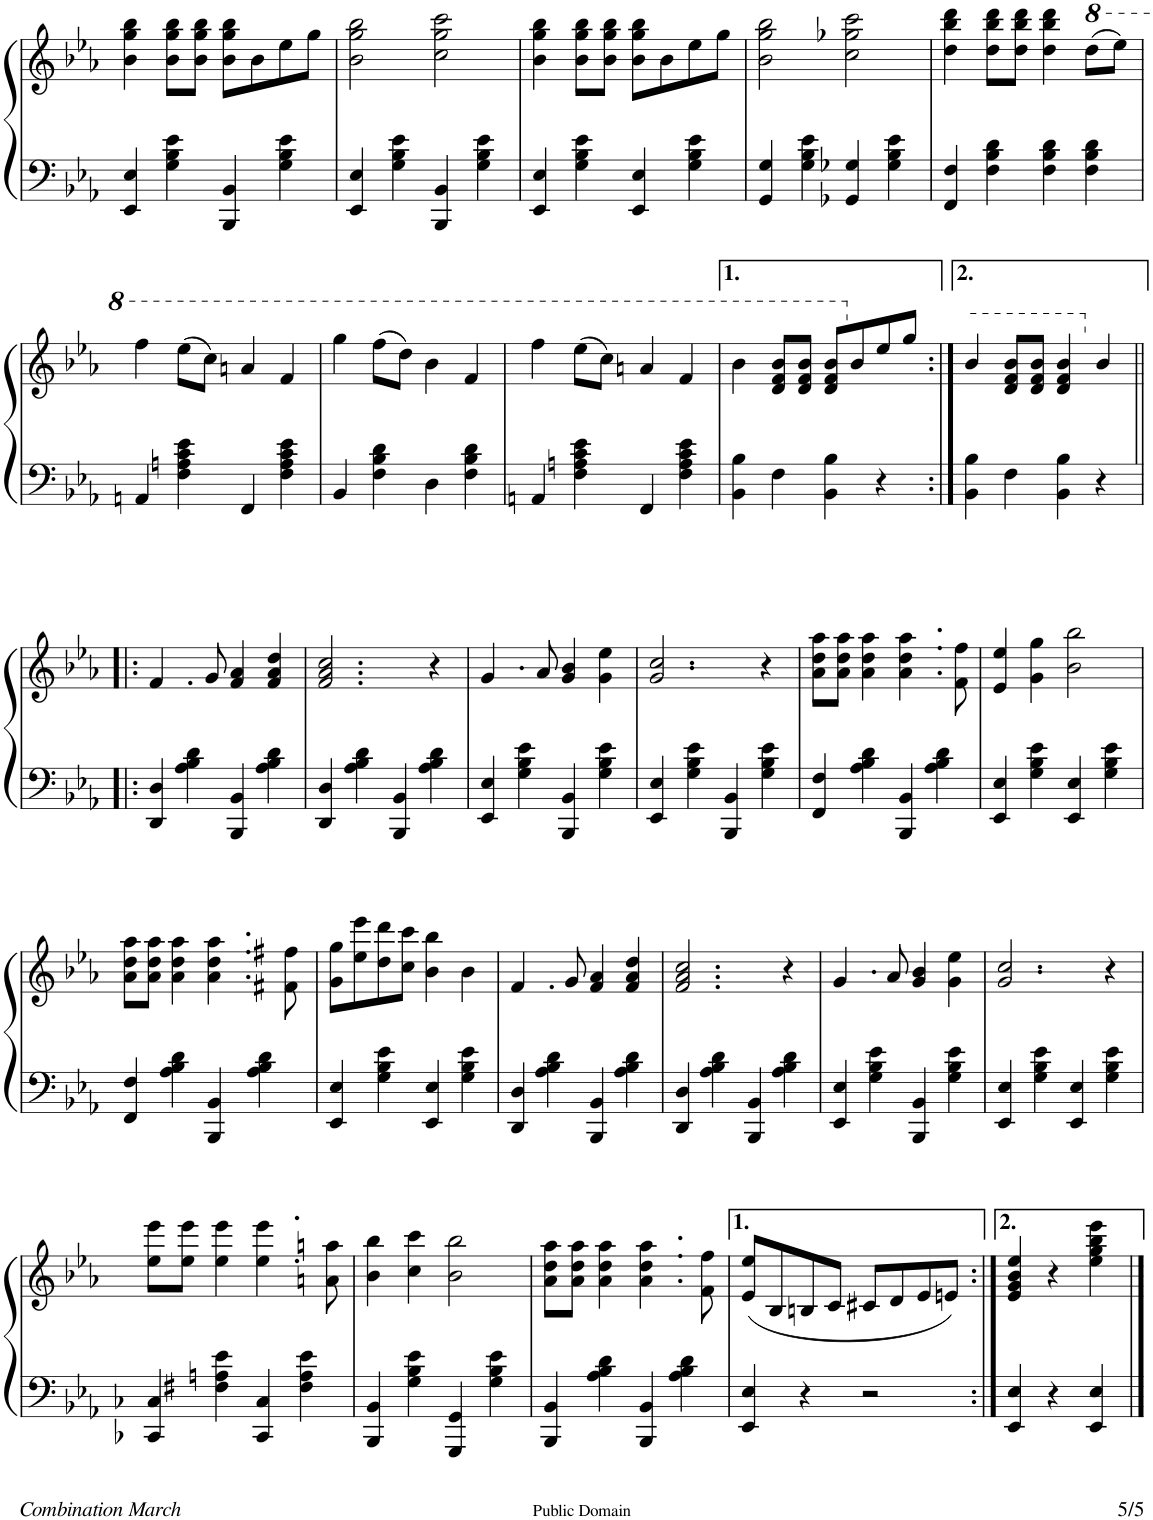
**kern	**kern
*part1	*part1
*staff2	*staff1
*I"Piano	*
*I'Pno.	*
!!LO:PB:g=z
*clefF4	*clefG2
*k[b-e-a-]	*k[b-e-a-]
*E-:	*E-:
*M4/4	*M4/4
*met(c)	*met(c)
=59	=59
4EE-/ 4E-/	4b-\ 4gg\ 4bb-\
4G\ 4B-\ 4e-\	8b-\ 8gg\ 8bb-\L
.	8b-\ 8gg\ 8bb-\J
4BBB-/ 4BB-/	8b-\ 8gg\ 8bb-\L
.	8b-\
4G\ 4B-\ 4e-\	8ee-\
.	8gg\J
=60	=60
4EE-/ 4E-/	2b-\ 2gg\ 2bb-\
4G\ 4B-\ 4e-\	.
4BBB-/ 4BB-/	2cc\ 2gg\ 2ccc\
4G\ 4B-\ 4e-\	.
=61	=61
4EE-/ 4E-/	4b-\ 4gg\ 4bb-\
4G\ 4B-\ 4e-\	8b-\ 8gg\ 8bb-\L
.	8b-\ 8gg\ 8bb-\J
4EE-/ 4E-/	8b-\ 8gg\ 8bb-\L
.	8b-\
4G\ 4B-\ 4e-\	8ee-\
.	8gg\J
=62	=62
4GG/ 4G/	2b-\ 2gg\ 2bb-\
4G\ 4B-\ 4e-\	.
4GG-X/ 4G-X/	2cc\ 2gg-X\ 2ccc\
4G-\ 4B-\ 4e-\	.
=63	=63
4FF/ 4F/	4dd\ 4bb-\ 4ddd\
4F\ 4B-\ 4d\	8dd\ 8bb-\ 8ddd\L
.	8dd\ 8bb-\ 8ddd\J
4F\ 4B-\ 4d\	4dd\ 4bb-\ 4ddd\
*	*8va
4F\ 4B-\ 4d\	(8ddd\L
.	8eee-\J)
!!LO:LB:g=z
=64	=64
4AAn/	4fff\
4F\ 4An\ 4c\ 4e-\	(8eee-\L
.	8ccc\J)
4FF/	4aan/
4F\ 4A\ 4c\ 4e-\	4ff/
=65	=65
4BB-/	4ggg\
4F\ 4B-\ 4d\	(8fff\L
.	8ddd\J)
4D\	4bb-\
4F\ 4B-\ 4d\	4ff/
=66	=66
4AAn/	4fff\
4F\ 4An\ 4c\ 4e-\	(8eee-\L
.	8ccc\J)
4FF/	4aan/
4F\ 4A\ 4c\ 4e-\	4ff/
=67	=67
4BB-\ 4B-\	4bb-\
4F\	8dd/ 8ff/ 8bb-/L
.	8dd/ 8ff/ 8bb-/J
4BB-\ 4B-\	8dd/ 8ff/ 8bb-/L
*	*X8va
.	8b-/
4r	8ee-/
.	8gg/J
=68:|!	=68:|!
*	*8va
4BB-\ 4B-\	4bb-/
4F\	8dd/ 8ff/ 8bb-/L
.	8dd/ 8ff/ 8bb-/J
4BB-\ 4B-\	4dd/ 4ff/ 4bb-/
*	*X8va
4r	4b-/
!!LO:LB:g=z
=69!|:	=69!|:
4DD/ 4D/	4.f/
4A-\ 4B-\ 4d\	.
.	8g/
4BBB-/ 4BB-/	4f/ 4a-/
4A-\ 4B-\ 4d\	4f/ 4a-/ 4dd/
=70	=70
4DD/ 4D/	2.f/ 2.a-/ 2.cc/
4A-\ 4B-\ 4d\	.
4BBB-/ 4BB-/	.
4A-\ 4B-\ 4d\	4r
=71	=71
4EE-/ 4E-/	4.g/
4G\ 4B-\ 4e-\	.
.	8a-/
4BBB-/ 4BB-/	4g/ 4b-/
4G\ 4B-\ 4e-\	4g\ 4ee-\
=72	=72
4EE-/ 4E-/	2.g/ 2.cc/
4G\ 4B-\ 4e-\	.
4BBB-/ 4BB-/	.
4G\ 4B-\ 4e-\	4r
=73	=73
4FF/ 4F/	8a-\ 8dd\ 8aa-\L
.	8a-\ 8dd\ 8aa-\J
4A-\ 4B-\ 4d\	4a-\ 4dd\ 4aa-\
4BBB-/ 4BB-/	4.a-\ 4.dd\ 4.aa-\
4A-\ 4B-\ 4d\	.
.	8f\ 8ff\
=74	=74
4EE-/ 4E-/	4e-/ 4ee-/
4G\ 4B-\ 4e-\	4g\ 4gg\
4EE-/ 4E-/	2b-\ 2bb-\
4G\ 4B-\ 4e-\	.
!!LO:LB:g=z
=75	=75
4FF/ 4F/	8a-\ 8dd\ 8aa-\L
.	8a-\ 8dd\ 8aa-\J
4A-\ 4B-\ 4d\	4a-\ 4dd\ 4aa-\
4BBB-/ 4BB-/	4.a-\ 4.dd\ 4.aa-\
4A-\ 4B-\ 4d\	.
.	8f#X\ 8ff#X\
=76	=76
4EE-/ 4E-/	8g\ 8gg\L
.	8ee-\ 8eee-\
4G\ 4B-\ 4e-\	8dd\ 8ddd\
.	8cc\ 8ccc\J
4EE-/ 4E-/	4b-\ 4bb-\
4G\ 4B-\ 4e-\	4b-\
=77	=77
4DD/ 4D/	4.f/
4A-\ 4B-\ 4d\	.
.	8g/
4BBB-/ 4BB-/	4f/ 4a-/
4A-\ 4B-\ 4d\	4f/ 4a-/ 4dd/
=78	=78
4DD/ 4D/	2.f/ 2.a-/ 2.cc/
4A-\ 4B-\ 4d\	.
4BBB-/ 4BB-/	.
4A-\ 4B-\ 4d\	4r
=79	=79
4EE-/ 4E-/	4.g/
4G\ 4B-\ 4e-\	.
.	8a-/
4BBB-/ 4BB-/	4g/ 4b-/
4G\ 4B-\ 4e-\	4g\ 4ee-\
=80	=80
4EE-/ 4E-/	2.g/ 2.cc/
4G\ 4B-\ 4e-\	.
4EE-/ 4E-/	.
4G\ 4B-\ 4e-\	4r
!!LO:LB:g=z
=81	=81
4CC-X/ 4C-X/	8ee-\ 8eee-\L
.	8ee-\ 8eee-\J
4F#X\ 4An\ 4e-\	4ee-\ 4eee-\
4CC-/ 4C-/	4.ee-\ 4.eee-\
4F#\ 4A\ 4e-\	.
.	8an\ 8aan\
=82	=82
4BBB-/ 4BB-/	4b-\ 4bb-\
4G\ 4B-\ 4e-\	4cc\ 4ccc\
4GGG/ 4GG/	2b-\ 2bb-\
4G\ 4B-\ 4e-\	.
=83	=83
4BBB-/ 4BB-/	8a-\ 8dd\ 8aa-\L
.	8a-\ 8dd\ 8aa-\J
4A-\ 4B-\ 4d\	4a-\ 4dd\ 4aa-\
4BBB-/ 4BB-/	4.a-\ 4.dd\ 4.aa-\
4A-\ 4B-\ 4d\	.
.	8f\ 8ff\
=84	=84
4EE-/ 4E-/	(8e-/ 8ee-/L
.	8B-/
4r	8Bn/
.	8c/J
2r	8c#X/L
.	8d/
.	8e-/
.	8en/J)
=85:|!	=85:|!
4EE-/ 4E-/	4e-/ 4g/ 4b-/ 4ee-/
4r	4r
4EE-/ 4E-/	4ee-\ 4gg\ 4bb-\ 4eee-\
==	==
*-	*-
